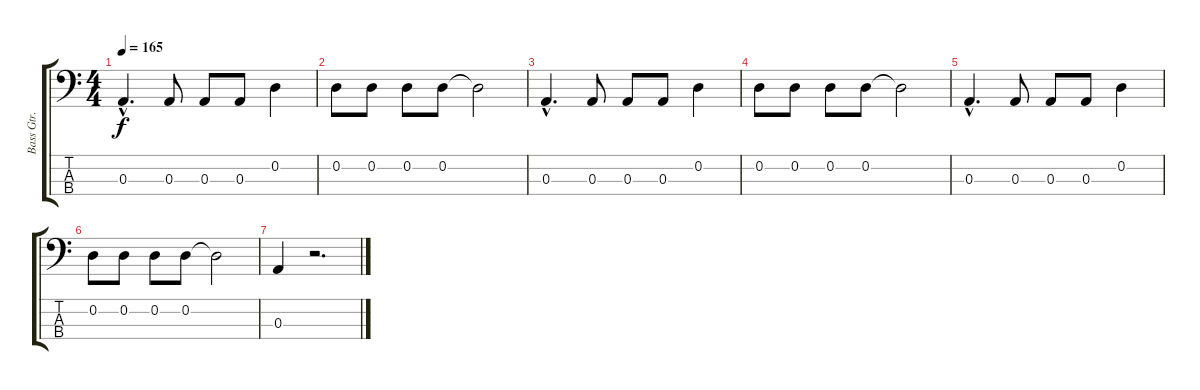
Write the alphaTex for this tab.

\track ("Bass Gtr." "Bass Gtr.") {instrument electricbassfinger}
\staff {score tabs}
\tuning (G2 D2 A1 E1) {hide}
\ts (4 4)
\tempo 165
\clef f4
\ks c
0.3{hac}.4{d dy f} 0.3.8 0.3.8 0.3.8 0.2.4 |
0.2.8 0.2.8 0.2.8 0.2.8 0.2{t}.2 |
0.3{hac}.4{d} 0.3.8 0.3.8 0.3.8 0.2.4 |
0.2.8 0.2.8 0.2.8 0.2.8 0.2{t}.2 |
0.3{hac}.4{d} 0.3.8 0.3.8 0.3.8 0.2.4 |
0.2.8 0.2.8 0.2.8 0.2.8 0.2{t}.2 |
0.3.4 r.2{d}
